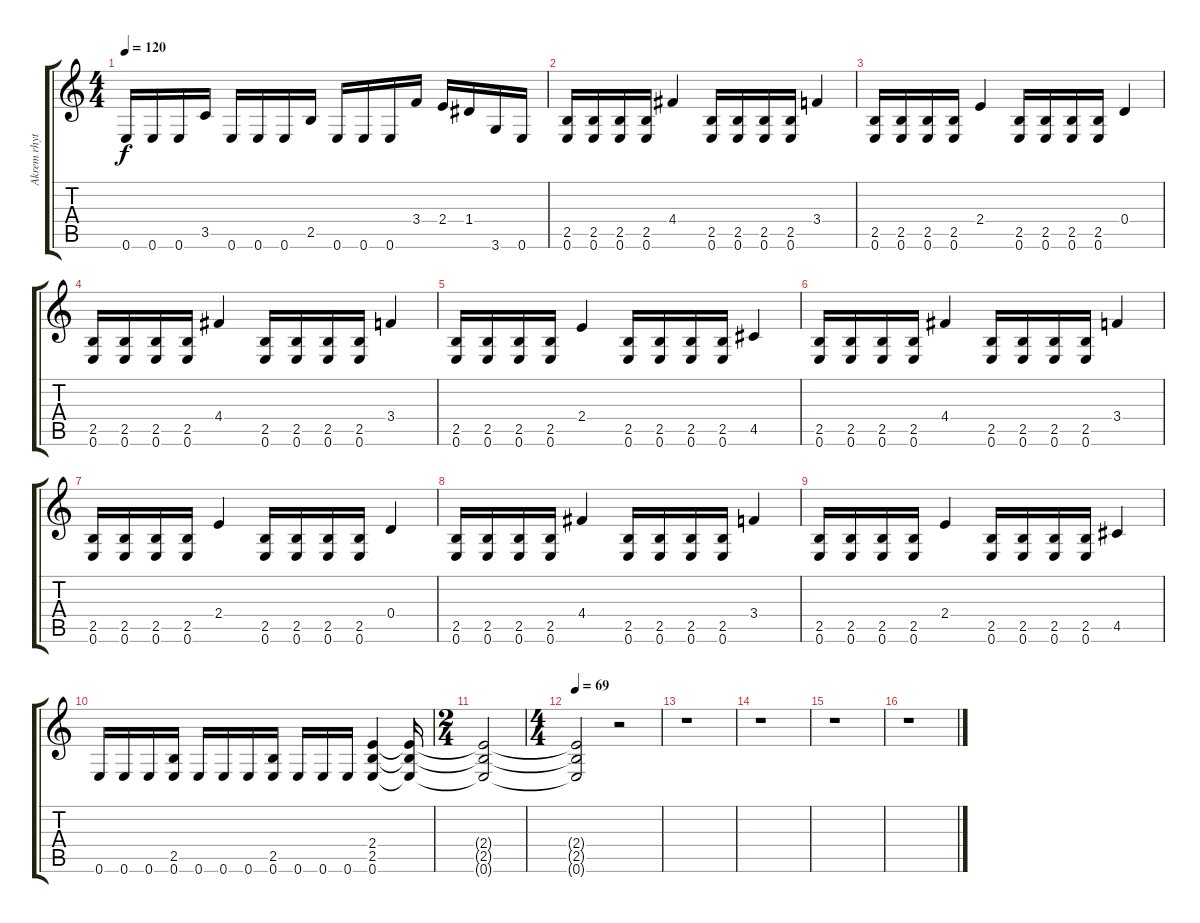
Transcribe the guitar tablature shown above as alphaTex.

\track ("Akrem rhytmique" "Akrem rhyt") {instrument distortionguitar}
\staff {score tabs}
\tuning (E4 B3 G3 D3 A2 E2) {hide}
\ts (4 4)
\tempo 120
\clef g2
\ks c
0.6.16{dy f} 0.6.16 0.6.16 3.5.16 0.6.16 0.6.16 0.6.16 2.5.16 0.6.16 0.6.16 0.6.16 3.4.16 2.4.16 1.4.16 3.6.16 0.6.16 |
(2.5 0.6).16 (2.5 0.6).16 (2.5 0.6).16 (2.5 0.6).16 4.4.4 (2.5 0.6).16 (2.5 0.6).16 (2.5 0.6).16 (2.5 0.6).16 3.4.4 |
(2.5 0.6).16 (2.5 0.6).16 (2.5 0.6).16 (2.5 0.6).16 2.4.4 (2.5 0.6).16 (2.5 0.6).16 (2.5 0.6).16 (2.5 0.6).16 0.4.4 |
(2.5 0.6).16 (2.5 0.6).16 (2.5 0.6).16 (2.5 0.6).16 4.4.4 (2.5 0.6).16 (2.5 0.6).16 (2.5 0.6).16 (2.5 0.6).16 3.4.4 |
(2.5 0.6).16 (2.5 0.6).16 (2.5 0.6).16 (2.5 0.6).16 2.4.4 (2.5 0.6).16 (2.5 0.6).16 (2.5 0.6).16 (2.5 0.6).16 4.5.4 |
(2.5 0.6).16 (2.5 0.6).16 (2.5 0.6).16 (2.5 0.6).16 4.4.4 (2.5 0.6).16 (2.5 0.6).16 (2.5 0.6).16 (2.5 0.6).16 3.4.4 |
(2.5 0.6).16 (2.5 0.6).16 (2.5 0.6).16 (2.5 0.6).16 2.4.4 (2.5 0.6).16 (2.5 0.6).16 (2.5 0.6).16 (2.5 0.6).16 0.4.4 |
(2.5 0.6).16 (2.5 0.6).16 (2.5 0.6).16 (2.5 0.6).16 4.4.4 (2.5 0.6).16 (2.5 0.6).16 (2.5 0.6).16 (2.5 0.6).16 3.4.4 |
(2.5 0.6).16 (2.5 0.6).16 (2.5 0.6).16 (2.5 0.6).16 2.4.4 (2.5 0.6).16 (2.5 0.6).16 (2.5 0.6).16 (2.5 0.6).16 4.5.4 |
0.6.16 0.6.16 0.6.16 (2.5 0.6).16 0.6.16 0.6.16 0.6.16 (2.5 0.6).16 0.6.16 0.6.16 0.6.16 (2.4 2.5 0.6).4{volume 15} (2.4{t} 2.5{t} 0.6{t}).16 |
\ts (2 4)
(2.4{t} 2.5{t} 0.6{t}).2 |
\ts (4 4)
\tempo 69
(2.4{t} 2.5{t} 0.6{t}).2 r.2 |
r.1 |
r.1 |
r.1 |
r.1
